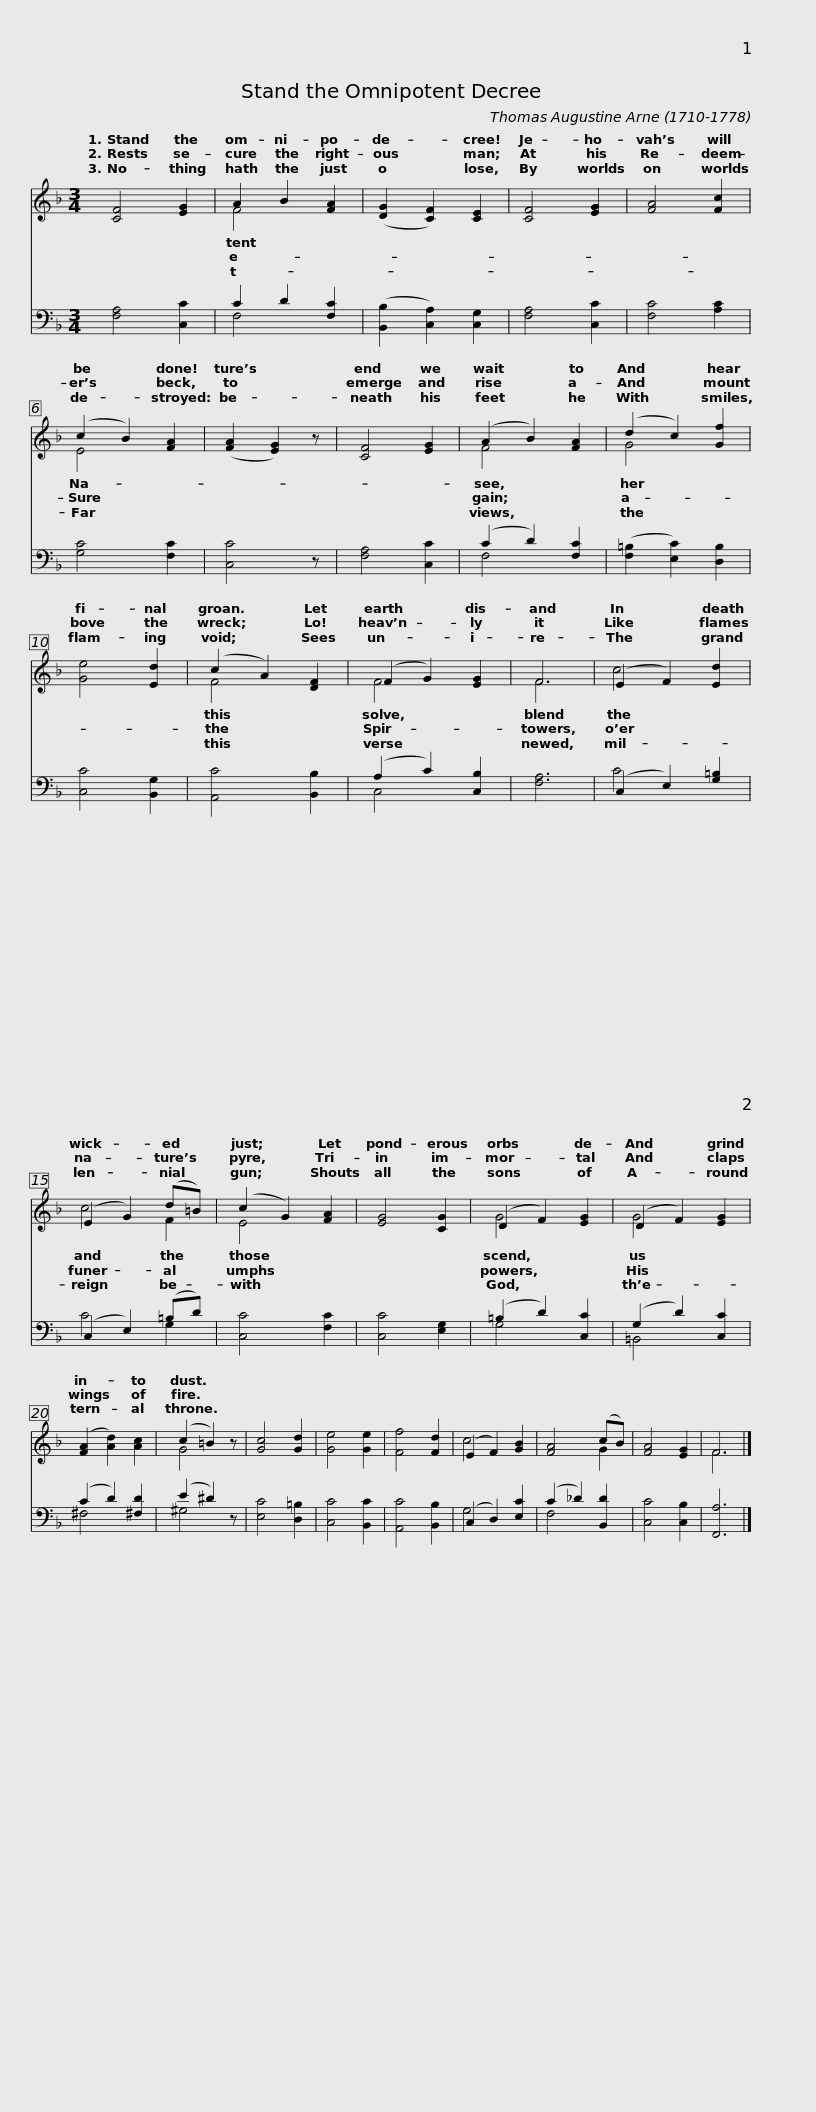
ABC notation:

X:1
%%score ( 1 2 ) ( 3 4 )
L:1/8
M:3/4
I:linebreak $
K:F
V:1 treble
V:2 treble
V:3 bass
V:4 bass
V:1
 [CF]4 [EG]2 | A2 B2 [FA]2 | ([DG]2 [CF]2) [CE]2 | [CF]4 [EG]2 | [FA]4 [Fc]2 |$ %5
 (c2 B2) [FA]2 | ([FA]2 [EG]2) z | [CF]4 [EG]2 | (A2 B2) [FA]2 | (d2 c2) [Gf]2 | %10
 [Ge]4 [Ed]2 |$ (c2 A2) [DF]2 | (F2 G2) [EG]2 | F6 | (E2 F2) [Ed]2 | %15
 (E2 G2) (d=B) |$ (c2 G2) [FA]2 | [EG]4 [CG]2 | (D2 F2) [EG]2 | (D2 F2) [EG]2 | %20
 ([FA]2 [Ad]2) [Ac]2 | (c2 =B2) z |$ [Gc]4 [Gd]2 | [Ge]4 [Ge]2 | [Ff]4 [Fd]2 | %25
 (E2 F2) [GB]2 | [FA]4 (cB) | [FA]4 [EG]2 | F6 |] %29
V:2
 x6 | F4 x2 | x6 | x6 | x6 |$ %5
 E4 x2 | x5 | x6 | F4 x2 | G4 x2 | %10
 x6 |$ F4 x2 | F4 x2 | F6 | c4 x2 | %15
 c4 F2 |$ E4 x2 | x6 | G4 x2 | G4 x2 | %20
 x6 | G4 x |$ x6 | x6 | x6 | %25
 c4 x2 | x4 G2 | x6 | F6 |] %29
V:3
 [F,A,]4 [C,C]2 | C2 D2 [F,C]2 | ([B,,B,]2 [C,A,]2) [C,G,]2 | [F,A,]4 [C,C]2 | [F,C]4 [A,C]2 |$ %5
 [G,C]4 [F,C]2 | [C,C]4 z | [F,A,]4 [C,C]2 | (C2 D2) [F,C]2 | ([F,=B,]2 [E,C]2) [D,B,]2 | %10
 [C,C]4 [B,,G,]2 |$ [A,,C]4 [B,,B,]2 | (A,2 C2) [C,B,]2 | [F,A,]6 | (C,2 E,2) [G,=B,]2 | %15
 (C,2 E,2) (=B,D) |$ [C,C]4 [F,C]2 | [C,C]4 [E,G,]2 | (=B,2 D2) [C,C]2 | (G,2 D2) [C,C]2 | %20
 (C2 D2) [^F,D]2 | (E2 ^D2) z |$ [E,C]4 [D,=B,]2 | [C,C]4 [B,,C]2 | [A,,C]4 [B,,B,]2 | %25
 (C,2 D,2) [E,C]2 | (C2 _D2) [B,,D]2 | [C,C]4 [C,B,]2 | [F,,A,]6 |] %29
V:4
 x6 | F,4 x2 | x6 | x6 | x6 |$ %5
 x6 | x5 | x6 | F,4 x2 | x6 | %10
 x6 |$ x6 | C,4 x2 | x6 | C4 x2 | %15
 C4 G,2 |$ x6 | x6 | G,4 x2 | =B,,4 x2 | %20
 ^F,4 x2 | ^G,4 x |$ x6 | x6 | x6 | %25
 G,4 x2 | F,4 x2 | x6 | x6 |] %29
